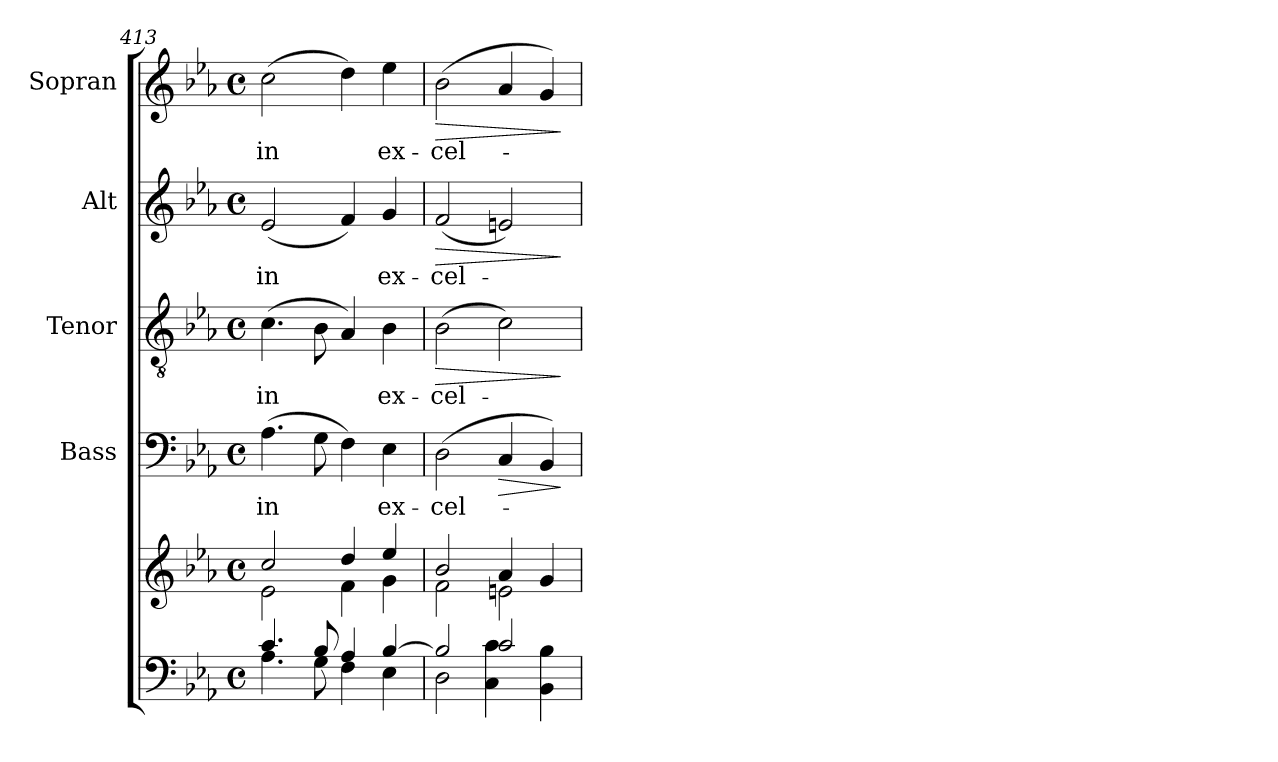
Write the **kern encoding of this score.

**kern	**kern	**kern	**text	**dynam	**kern	**text	**dynam	**kern	**text	**dynam	**kern	**text	**dynam
*part5	*part5	*part4	*part4	*part4	*part3	*part3	*part3	*part2	*part2	*part2	*part1	*part1	*part1
*staff6	*staff5	*staff4	*staff4	*staff4	*staff3	*staff3	*staff3	*staff2	*staff2	*staff2	*staff1	*staff1	*staff1
*	*	*I"Bass	*	*	*I"Tenor	*	*	*I"Alt	*	*	*I"Sopran	*	*
*	*	*I'B.	*	*	*I'T.	*	*	*I'A.	*	*	*I'S.	*	*
!!LO:LB:g=z
*clefF4	*clefG2	*clefF4	*	*	*clefGv2	*	*	*clefG2	*	*	*clefG2	*	*
*k[b-e-a-]	*k[b-e-a-]	*k[b-e-a-]	*	*	*k[b-e-a-]	*	*	*k[b-e-a-]	*	*	*k[b-e-a-]	*	*
*E-:	*E-:	*E-:	*	*	*E-:	*	*	*E-:	*	*	*E-:	*	*
*M4/4	*M4/4	*M4/4	*	*	*M4/4	*	*	*M4/4	*	*	*M4/4	*	*
*met(c)	*met(c)	*met(c)	*	*	*met(c)	*	*	*met(c)	*	*	*met(c)	*	*
=413	=413	=413	=413	=413	=413	=413	=413	=413	=413	=413	=413	=413	=413
*^	*^	*	*	*	*	*	*	*	*	*	*	*	*
!	!	!	!	!	!LO:LY:b	!	!	!LO:LY:b	!	!	!LO:LY:b	!	!	!LO:LY:b	!
4.c/	4.A-\	2cc/	2e-\	(>4.A-\	in	.	(>4.c\	in	.	(<2e-/	in	.	(>2cc\	in	.
8B-/	8G\	.	.	8G\	.	.	8B-\	.	.	.	.	.	.	.	.
4A-/	4F\	4dd/	4f\	4F\)	.	.	4A-/)	.	.	4f/)	.	.	4dd\)	.	.
!	!	!	!	!	!LO:LY:b	!	!	!LO:LY:b	!	!	!LO:LY:b	!	!	!LO:LY:b	!
[>4B-/	4E-\	4ee-/	4g\	4E-\	ex-	.	4B-\	ex-	.	4g/	ex-	.	4ee-\	ex-	.
=414	=414	=414	=414	=414	=414	=414	=414	=414	=414	=414	=414	=414	=414	=414	=414
!	!	!	!	!	!LO:LY:b	!	!	!LO:LY:b	!LO:HP:b	!	!LO:LY:b	!LO:HP:b	!	!LO:LY:b	!LO:HP:b
2B-/]	2D\	2b-/	2f\	(>2D\	-cel-	.	(>2B-\	-cel-	>	(<2f/	-cel-	>	(>2b-\	-cel-	>
!	!	!	!	!	!	!LO:HP:b	!	!	!	!	!	!	!	!	!
2c/	4C\ 4c\	4a-/	2en\	4C/	.	>	2c\)	.	.	2en/)	.	.	4a-/	.	.
.	4BB-\ 4B-\	4g/	.	4BB-/)	.	.	.	.	.	.	.	.	4g/)	.	.
*v	*v	*	*	*	*	*	*	*	*	*	*	*	*	*	*
*	*v	*v	*	*	*	*	*	*	*	*	*	*	*	*
.	.	.	.	]	.	.	]	.	.	]	.	.	]
=	=	=	=	=	=	=	=	=	=	=	=	=	=
*-	*-	*-	*-	*-	*-	*-	*-	*-	*-	*-	*-	*-	*-
